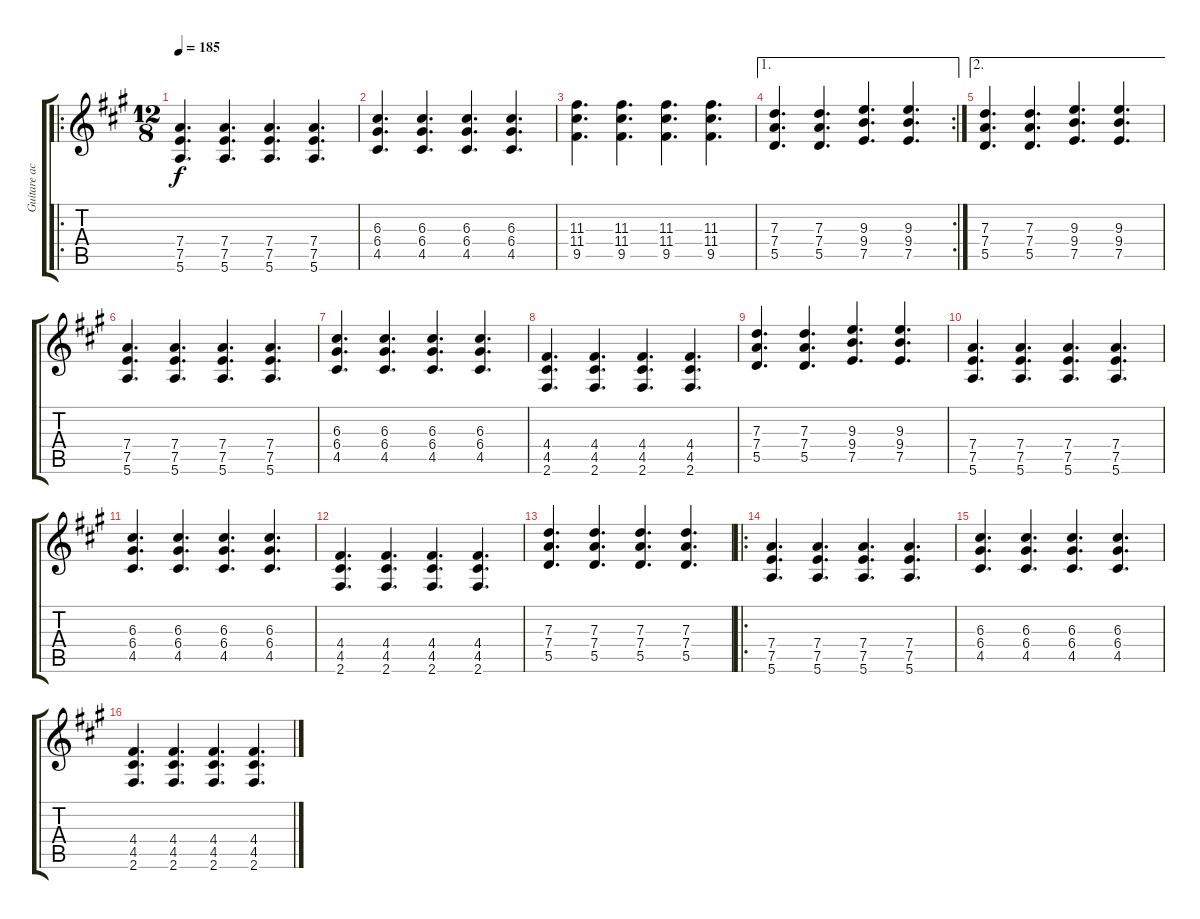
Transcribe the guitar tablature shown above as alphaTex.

\track ("Guitare acc" "Guitare ac") {instrument distortionguitar}
\staff {score tabs}
\tuning (E4 B3 G3 D3 A2 E2) {hide}
\ro
\ts (12 8)
\tempo 185
\clef g2
\ks a
(7.4 7.5 5.6).4{d dy f} (7.4 7.5 5.6).4{d} (7.4 7.5 5.6).4{d} (7.4 7.5 5.6).4{d} |
(6.3 6.4 4.5).4{d} (6.3 6.4 4.5).4{d} (6.3 6.4 4.5).4{d} (6.3 6.4 4.5).4{d} |
(11.3 11.4 9.5).4{d} (11.3 11.4 9.5).4{d} (11.3 11.4 9.5).4{d} (11.3 11.4 9.5).4{d} |
\ae 1
\rc 2
(7.3 7.4 5.5).4{d} (7.3 7.4 5.5).4{d} (9.3 9.4 7.5).4{d} (9.3 9.4 7.5).4{d} |
\ae 2
(7.3 7.4 5.5).4{d} (7.3 7.4 5.5).4{d} (9.3 9.4 7.5).4{d} (9.3 9.4 7.5).4{d} |
(7.4 7.5 5.6).4{d} (7.4 7.5 5.6).4{d} (7.4 7.5 5.6).4{d} (7.4 7.5 5.6).4{d} |
(6.3 6.4 4.5).4{d} (6.3 6.4 4.5).4{d} (6.3 6.4 4.5).4{d} (6.3 6.4 4.5).4{d} |
(4.4 4.5 2.6).4{d} (4.4 4.5 2.6).4{d} (4.4 4.5 2.6).4{d} (4.4 4.5 2.6).4{d} |
(7.3 7.4 5.5).4{d} (7.3 7.4 5.5).4{d} (9.3 9.4 7.5).4{d} (9.3 9.4 7.5).4{d} |
(7.4 7.5 5.6).4{d} (7.4 7.5 5.6).4{d} (7.4 7.5 5.6).4{d} (7.4 7.5 5.6).4{d} |
(6.3 6.4 4.5).4{d} (6.3 6.4 4.5).4{d} (6.3 6.4 4.5).4{d} (6.3 6.4 4.5).4{d} |
(4.4 4.5 2.6).4{d} (4.4 4.5 2.6).4{d} (4.4 4.5 2.6).4{d} (4.4 4.5 2.6).4{d} |
(7.3 7.4 5.5).4{d} (7.3 7.4 5.5).4{d} (7.3 7.4 5.5).4{d} (7.3 7.4 5.5).4{d} |
\ro
(7.4 7.5 5.6).4{d} (7.4 7.5 5.6).4{d} (7.4 7.5 5.6).4{d} (7.4 7.5 5.6).4{d} |
(6.3 6.4 4.5).4{d} (6.3 6.4 4.5).4{d} (6.3 6.4 4.5).4{d} (6.3 6.4 4.5).4{d} |
(4.4 4.5 2.6).4{d} (4.4 4.5 2.6).4{d} (4.4 4.5 2.6).4{d} (4.4 4.5 2.6).4{d}
